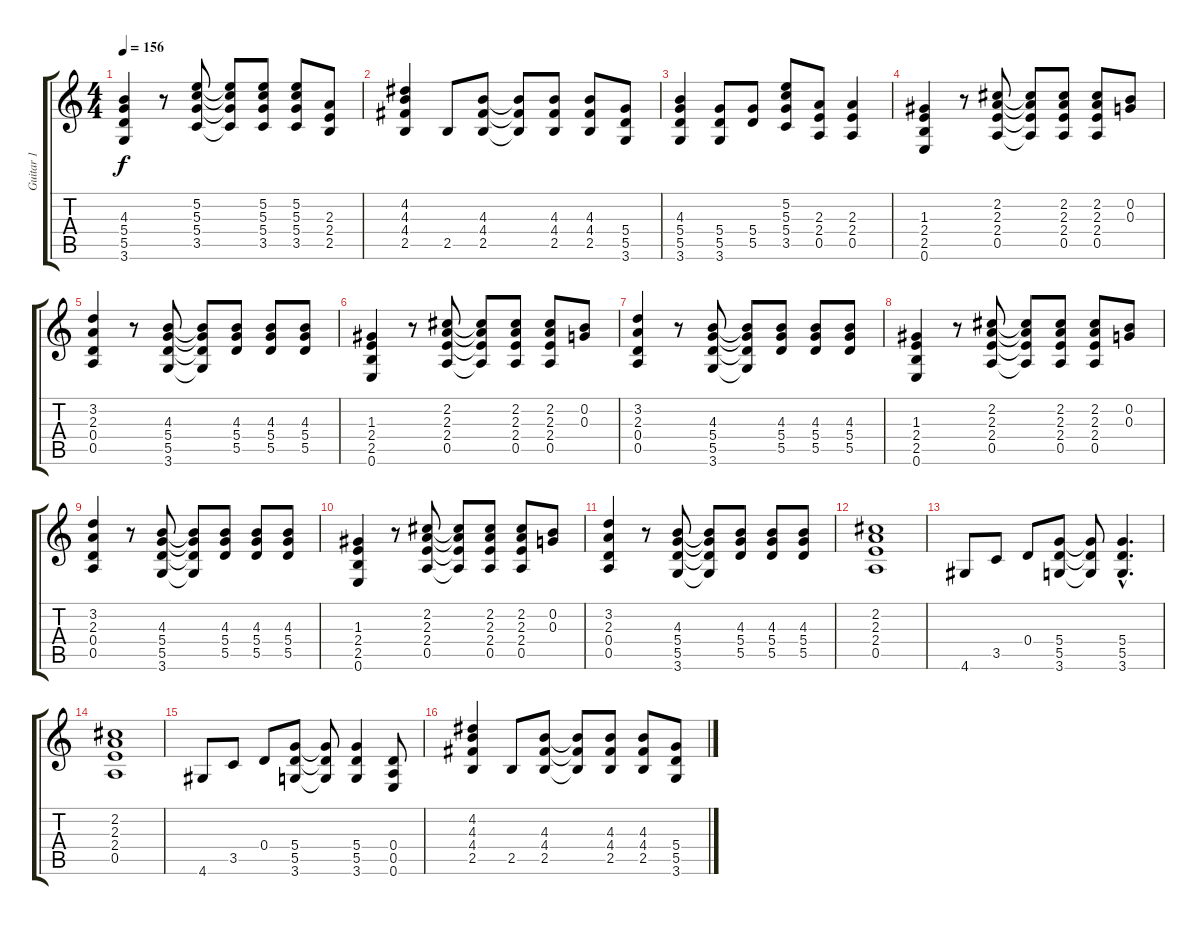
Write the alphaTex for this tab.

\track ("Guitar 1" "Guitar 1") {instrument distortionguitar}
\staff {score tabs}
\tuning (E4 B3 G3 D3 A2 E2) {hide}
\ts (4 4)
\tempo 156
\clef g2
\ks c
(4.3 5.4 5.5 3.6).4{dy f} r.8 (5.2 5.3 5.4 3.5).8 (5.2{t} 5.3{t} 5.4{t} 3.5{t}).8 (5.2 5.3 5.4 3.5).8 (5.2 5.3 5.4 3.5).8 (2.3 2.4 2.5).8 |
(4.2 4.3 4.4 2.5).4 2.5.8 (4.3 4.4 2.5).8 (4.3{t} 4.4{t} 2.5{t}).8 (4.3 4.4 2.5).8 (4.3 4.4 2.5).8 (5.4 5.5 3.6).8 |
(4.3 5.4 5.5 3.6).4 (5.4 5.5 3.6).8 (5.4 5.5).8 (5.2 5.3 5.4 3.5).8 (2.3 2.4 0.5).8 (2.3 2.4 0.5).4 |
(1.3 2.4 2.5 0.6).4 r.8 (2.2 2.3 2.4 0.5).8 (2.2{t} 2.3{t} 2.4{t} 0.5{t}).8 (2.2 2.3 2.4 0.5).8 (2.2 2.3 2.4 0.5).8 (0.2 0.3).8 |
(3.2 2.3 0.4 0.5).4 r.8 (4.3 5.4 5.5 3.6).8 (4.3{t} 5.4{t} 5.5{t} 3.6{t}).8 (4.3 5.4 5.5).8 (4.3 5.4 5.5).8 (4.3 5.4 5.5).8 |
(1.3 2.4 2.5 0.6).4 r.8 (2.2 2.3 2.4 0.5).8 (2.2{t} 2.3{t} 2.4{t} 0.5{t}).8 (2.2 2.3 2.4 0.5).8 (2.2 2.3 2.4 0.5).8 (0.2 0.3).8 |
(3.2 2.3 0.4 0.5).4 r.8 (4.3 5.4 5.5 3.6).8 (4.3{t} 5.4{t} 5.5{t} 3.6{t}).8 (4.3 5.4 5.5).8 (4.3 5.4 5.5).8 (4.3 5.4 5.5).8 |
(1.3 2.4 2.5 0.6).4 r.8 (2.2 2.3 2.4 0.5).8 (2.2{t} 2.3{t} 2.4{t} 0.5{t}).8 (2.2 2.3 2.4 0.5).8 (2.2 2.3 2.4 0.5).8 (0.2 0.3).8 |
(3.2 2.3 0.4 0.5).4 r.8 (4.3 5.4 5.5 3.6).8 (4.3{t} 5.4{t} 5.5{t} 3.6{t}).8 (4.3 5.4 5.5).8 (4.3 5.4 5.5).8 (4.3 5.4 5.5).8 |
(1.3 2.4 2.5 0.6).4 r.8 (2.2 2.3 2.4 0.5).8 (2.2{t} 2.3{t} 2.4{t} 0.5{t}).8 (2.2 2.3 2.4 0.5).8 (2.2 2.3 2.4 0.5).8 (0.2 0.3).8 |
(3.2 2.3 0.4 0.5).4 r.8 (4.3 5.4 5.5 3.6).8 (4.3{t} 5.4{t} 5.5{t} 3.6{t}).8 (4.3 5.4 5.5).8 (4.3 5.4 5.5).8 (4.3 5.4 5.5).8 |
(2.2 2.3 2.4 0.5).1 |
4.6.8 3.5.8 0.4.8 (5.4 5.5 3.6).8 (5.4{t} 5.5{t} 3.6{t}).8 (5.4{hac} 5.5{hac} 3.6{hac}).4{d} |
(2.2 2.3 2.4 0.5).1 |
4.6.8 3.5.8 0.4.8 (5.4 5.5 3.6).8 (5.4{t} 5.5{t} 3.6{t}).8 (5.4 5.5 3.6).4 (0.4 0.5 0.6).8 |
(4.2 4.3 4.4 2.5).4 2.5.8 (4.3 4.4 2.5).8 (4.3{t} 4.4{t} 2.5{t}).8 (4.3 4.4 2.5).8 (4.3 4.4 2.5).8 (5.4 5.5 3.6).8
